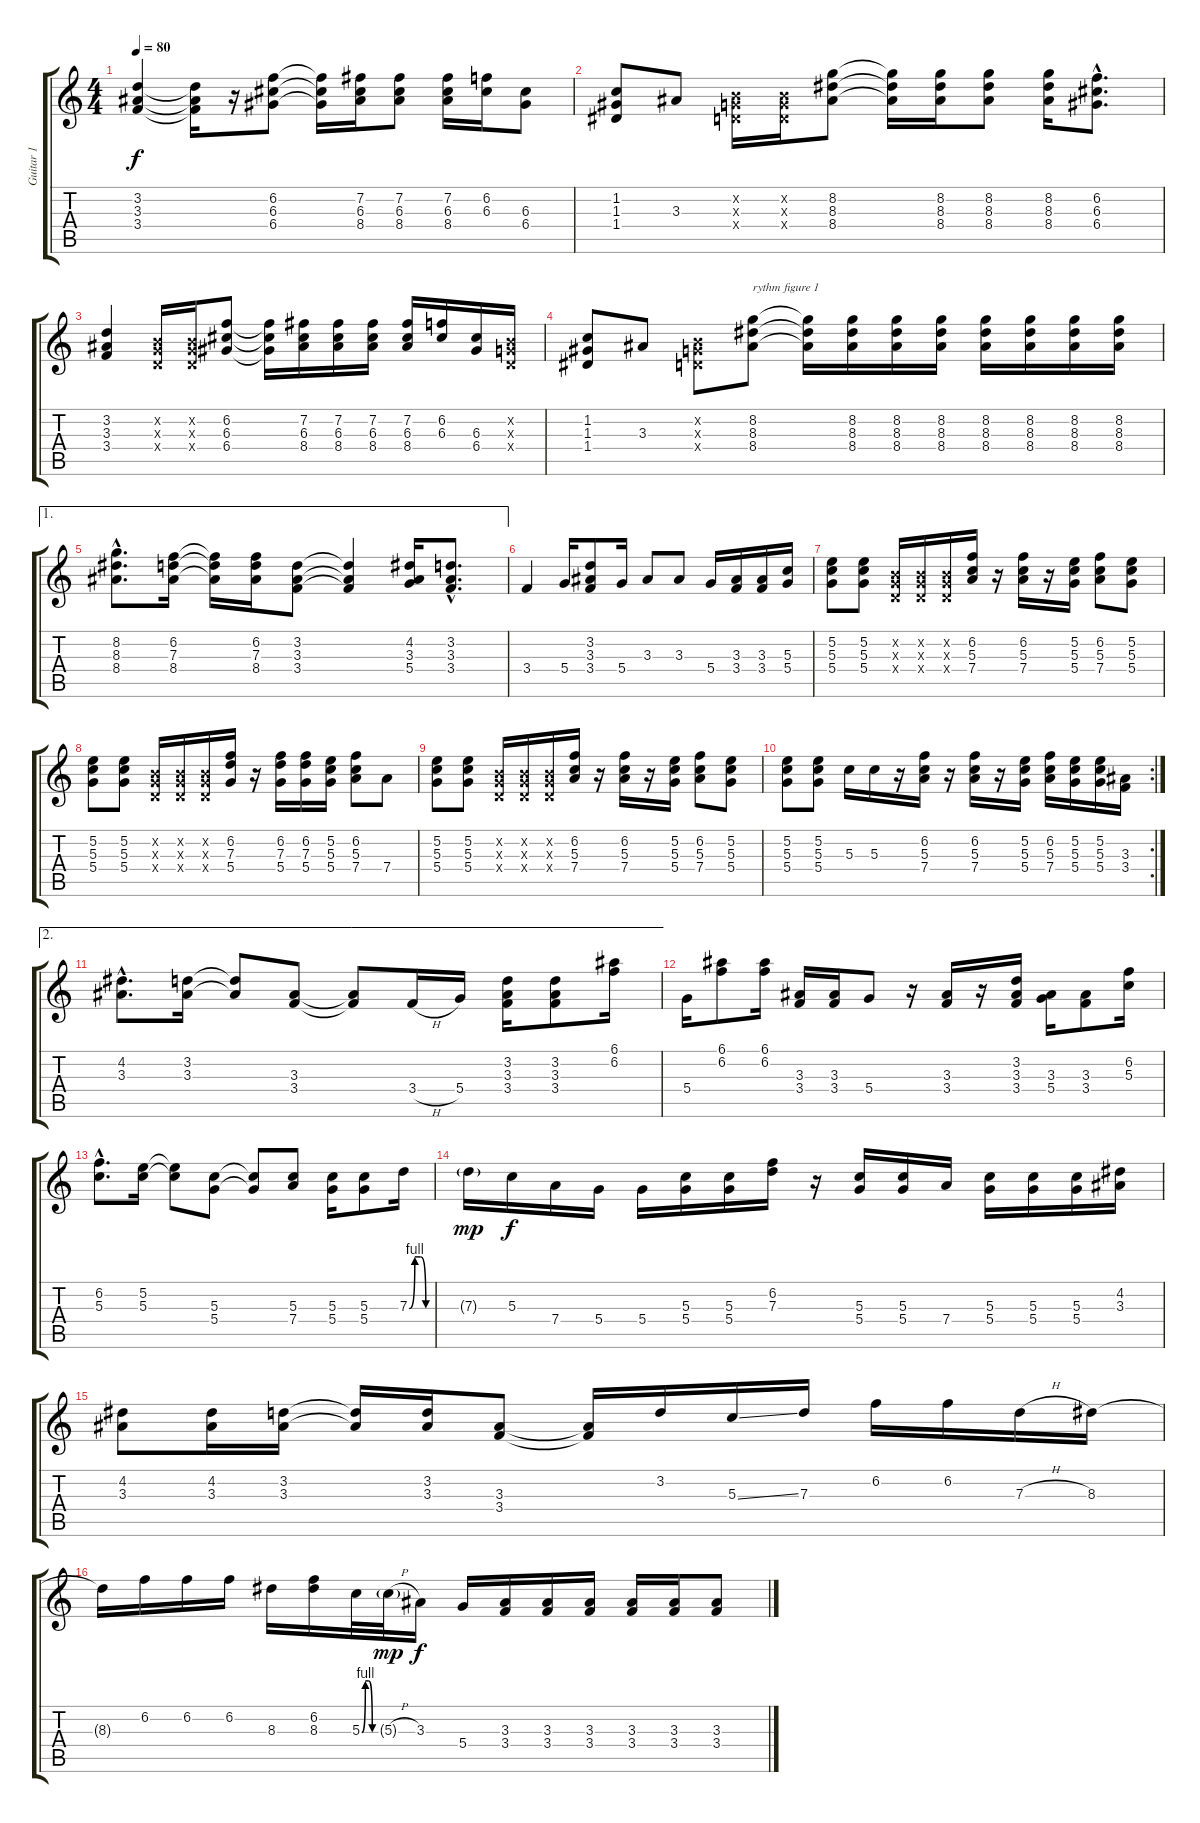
\track ("Guitar 1" "Guitar 1") {instrument distortionguitar}
\staff {score tabs}
\tuning (E4 B3 G3 D3 A2 E2) {hide}
\ts (4 4)
\tempo 80
\clef g2
\ks c
(3.2 3.3 3.4).4{dy f} (3.2{t} 3.3{t} 3.4{t}).16 r.16 (6.2 6.3 6.4).8 (6.2{t} 6.3{t} 6.4{t}).16 (7.2 6.3 8.4).16 (7.2 6.3 8.4).8 (7.2 6.3 8.4).16 (6.2 6.3).16 (6.3 6.4).8 |
(1.2 1.3 1.4).8 3.3.8 (0.2{x} 0.3{x} 0.4{x}).16 (0.2{x} 0.3{x} 0.4{x}).16 (8.2 8.3 8.4).8 (8.2{t} 8.3{t} 8.4{t}).16 (8.2 8.3 8.4).16 (8.2 8.3 8.4).8 (8.2 8.3 8.4).16 (6.2{hac} 6.3{hac} 6.4{hac}).8{d} |
(3.2 3.3 3.4).4 (0.2{x} 0.3{x} 0.4{x}).16 (0.2{x} 0.3{x} 0.4{x}).16 (6.2 6.3 6.4).8 (6.2{t} 6.3{t} 6.4{t}).16 (7.2 6.3 8.4).16 (7.2 6.3 8.4).16 (7.2 6.3 8.4).16 (7.2 6.3 8.4).16 (6.2 6.3).16 (6.3 6.4).16 (0.2{x} 0.3{x} 0.4{x}).16 |
(1.2 1.3 1.4).8 3.3.8 (0.2{x} 0.3{x} 0.4{x}).8 (8.2 8.3 8.4).8{txt "rythm figure 1"} (8.2{t} 8.3{t} 8.4{t}).16 (8.2 8.3 8.4).16 (8.2 8.3 8.4).16 (8.2 8.3 8.4).16 (8.2 8.3 8.4).16 (8.2 8.3 8.4).16 (8.2 8.3 8.4).16 (8.2 8.3 8.4).16 |
\ae 1
(8.2{hac} 8.3{hac} 8.4{hac}).8{d} (6.2 7.3 8.4).16 (6.2{t} 7.3{t} 8.4{t}).16 (6.2 7.3 8.4).16 (3.2 3.3 3.4).8 (3.2{t} 3.3{t} 3.4{t}).4 (4.2 3.3 5.4).16 (3.2{hac} 3.3{hac} 3.4{hac}).8{d} |
3.4.4 5.4.16 (3.2 3.3 3.4).8 5.4.16 3.3.8 3.3.8 5.4.16 (3.3 3.4).16 (3.3 3.4).16 (5.3 5.4).16 |
(5.2 5.3 5.4).8 (5.2 5.3 5.4).8 (0.2{x} 0.3{x} 0.4{x}).16 (0.2{x} 0.3{x} 0.4{x}).16 (0.2{x} 0.3{x} 0.4{x}).16 (6.2 5.3 7.4).16 r.16 (6.2 5.3 7.4).16 r.16 (5.2 5.3 5.4).16 (6.2 5.3 7.4).8 (5.2 5.3 5.4).8 |
(5.2 5.3 5.4).8 (5.2 5.3 5.4).8 (0.2{x} 0.3{x} 0.4{x}).16 (0.2{x} 0.3{x} 0.4{x}).16 (0.2{x} 0.3{x} 0.4{x}).16 (6.2 7.3 5.4).16 r.16 (6.2 7.3 5.4).16 (6.2 7.3 5.4).16 (5.2 5.3 5.4).16 (6.2 5.3 7.4).8 7.4.8 |
(5.2 5.3 5.4).8 (5.2 5.3 5.4).8 (0.2{x} 0.3{x} 0.4{x}).16 (0.2{x} 0.3{x} 0.4{x}).16 (0.2{x} 0.3{x} 0.4{x}).16 (6.2 5.3 7.4).16 r.16 (6.2 5.3 7.4).16 r.16 (5.2 5.3 5.4).16 (6.2 5.3 7.4).8 (5.2 5.3 5.4).8 |
\rc 2
(5.2 5.3 5.4).8 (5.2 5.3 5.4).8 5.3.16 5.3.16 r.16 (6.2 5.3 7.4).16 r.16 (6.2 5.3 7.4).16 r.16 (5.2 5.3 5.4).16 (6.2 5.3 7.4).16 (5.2 5.3 5.4).16 (5.2 5.3 5.4).16 (3.3 3.4).16 |
\ae 2
(4.2{hac} 3.3{hac}).8{d} (3.2 3.3).16 (3.2{t} 3.3{t}).8 (3.3 3.4).8 (3.3{t} 3.4{t}).8 3.4{h}.16 5.4.16 (3.2 3.3 3.4).16 (3.2 3.3 3.4).8 (6.1 6.2).16 |
5.4.16 (6.1 6.2).8 (6.1 6.2).16 (3.3 3.4).16 (3.3 3.4).16 5.4.8 r.16 (3.3 3.4).16 r.16 (3.2 3.3 3.4).16 (3.3 5.4).16 (3.3 3.4).8 (6.2 5.3).16 |
(6.2{hac} 5.3{hac}).8{d} (5.2 5.3).16 (5.2{t} 5.3{t}).8 (5.3 5.4).8 (5.3{t} 5.4{t}).8 (5.3 7.4).8 (5.3 5.4).16 (5.3 5.4).8 7.3{be (custom 0 0 15 4 30 4 45 0 60 0)}.16 |
7.3{g}.16{dy mp} 5.3.16{dy f} 7.4.16 5.4.16 5.4.16 (5.3 5.4).16 (5.3 5.4).16 (6.2 7.3).16 r.16 (5.3 5.4).16 (5.3 5.4).16 7.4.16 (5.3 5.4).16 (5.3 5.4).16 (5.3 5.4).16 (4.2 3.3).16 |
(4.2 3.3).8 (4.2 3.3).16 (3.2 3.3).16 (3.2{t} 3.3{t}).16 (3.2 3.3).16 (3.3 3.4).8 (3.3{t} 3.4{t}).16 3.2.16 5.3{ss}.16 7.3.16 6.2.16 6.2.16 7.3{h}.16 8.3.16 |
8.3{t}.16 6.2.16 6.2.16 6.2.16 8.3.16 (6.2 8.3).16 5.3{be (custom 0 0 15 4 30 4 45 0 60 0)}.32 5.3{h g}.32{dy mp} 3.3.16{dy f} 5.4.16 (3.3 3.4).16 (3.3 3.4).16 (3.3 3.4).16 (3.3 3.4).16 (3.3 3.4).16 (3.3 3.4).8
